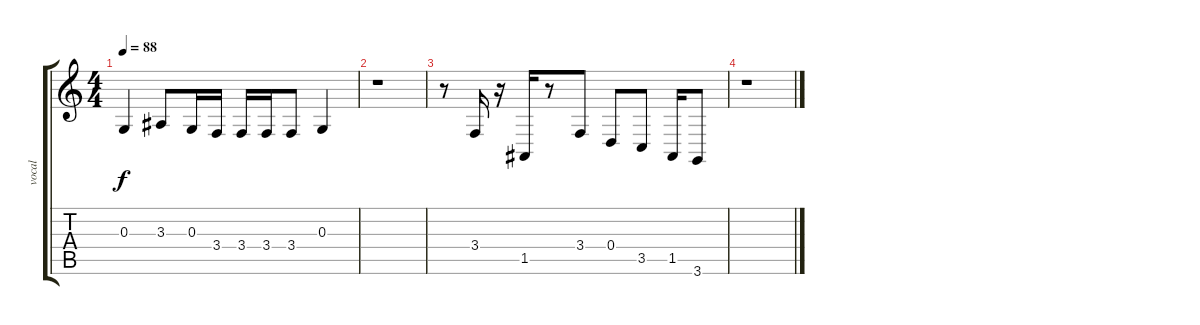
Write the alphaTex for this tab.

\track ("vocal" "vocal") {instrument bassoon}
\staff {score tabs}
\tuning (E4 B3 G3 D3 A2 E2) {hide}
\ts (4 4)
\tempo 88
\clef g2
\ks c
0.3.4{dy f} 3.3.8 0.3.16 3.4.16 3.4.16 3.4.16 3.4.8 0.3.4 |
r.1 |
r.8 3.4.16{volume 9} r.16 1.5.16 r.8 3.4.8 0.4.8{volume 8} 3.5.8 1.5.16 3.6.8 |
r.1
